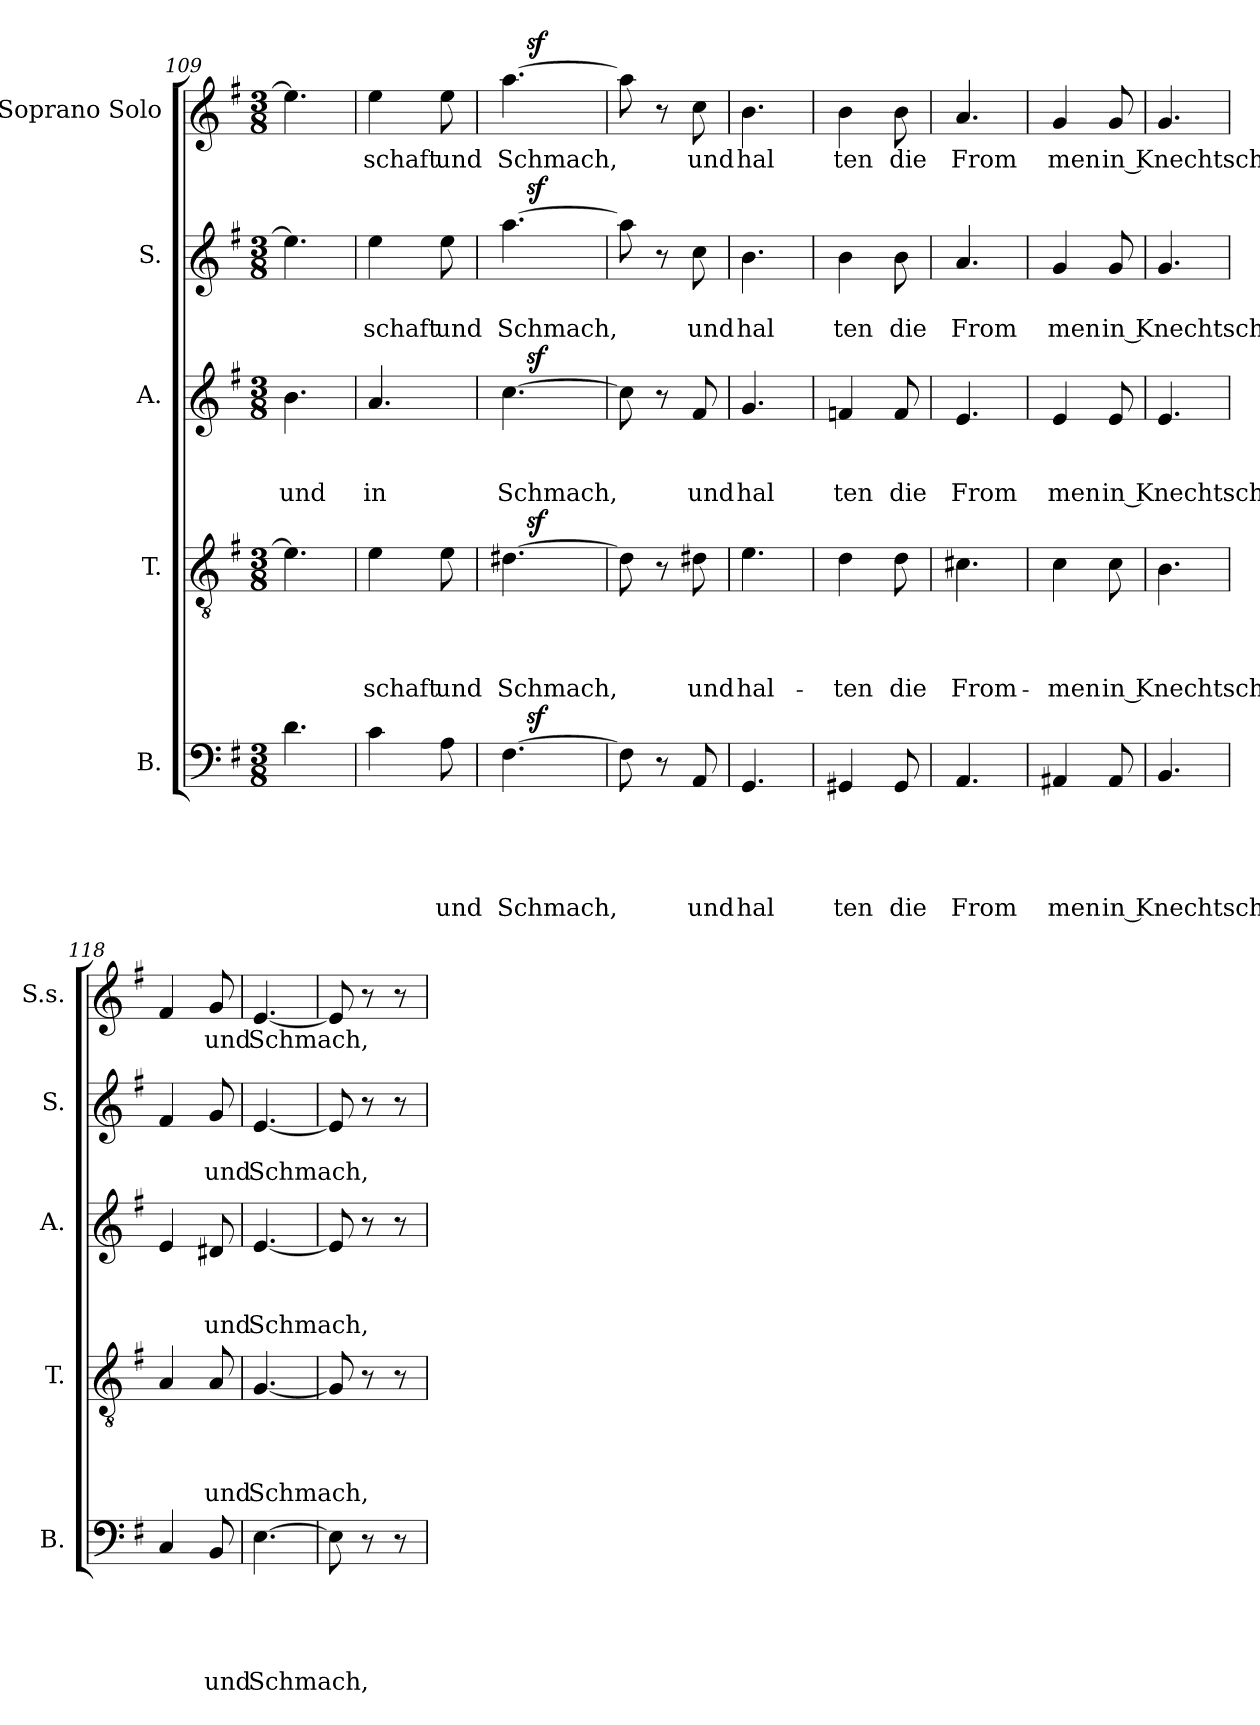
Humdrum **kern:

**kern	**text	**text	**text	**text	**text	**dynam	**kern	**text	**text	**text	**text	**dynam	**kern	**text	**text	**text	**dynam	**kern	**text	**text	**dynam	**kern	**text	**dynam
*part5	*part5	*part5	*part5	*part5	*part5	*part5	*part4	*part4	*part4	*part4	*part4	*part4	*part3	*part3	*part3	*part3	*part3	*part2	*part2	*part2	*part2	*part1	*part1	*part1
*staff5	*staff5	*staff5	*staff5	*staff5	*staff5	*staff5	*staff4	*staff4	*staff4	*staff4	*staff4	*staff4	*staff3	*staff3	*staff3	*staff3	*staff3	*staff2	*staff2	*staff2	*staff2	*staff1	*staff1	*staff1
*I"B.	*	*	*	*	*	*	*I"T.	*	*	*	*	*	*I"A.	*	*	*	*	*I"S.	*	*	*	*I"Soprano Solo	*	*
*I'B.	*	*	*	*	*	*	*I'T.	*	*	*	*	*	*I'A.	*	*	*	*	*I'S.	*	*	*	*I'S.s.	*	*
*clefF4	*	*	*	*	*	*	*clefGv2	*	*	*	*	*	*clefG2	*	*	*	*	*clefG2	*	*	*	*clefG2	*	*
*k[f#]	*	*	*	*	*	*	*k[f#]	*	*	*	*	*	*k[f#]	*	*	*	*	*k[f#]	*	*	*	*k[f#]	*	*
*G:	*	*	*	*	*	*	*G:	*	*	*	*	*	*G:	*	*	*	*	*G:	*	*	*	*G:	*	*
*M3/8	*	*	*	*	*	*	*M3/8	*	*	*	*	*	*M3/8	*	*	*	*	*M3/8	*	*	*	*M3/8	*	*
=109	=109	=109	=109	=109	=109	=109	=109	=109	=109	=109	=109	=109	=109	=109	=109	=109	=109	=109	=109	=109	=109	=109	=109	=109
!	!	!	!	!	!	!	!	!	!	!	!	!	!	!	!	!LO:LY:b	!	!	!	!	!	!	!	!
4.d\	.	.	.	.	.	.	4.e\]	.	.	.	.	.	4.b\	.	.	und	.	4.ee\]	.	.	.	4.ee\]	.	.
=110	=110	=110	=110	=110	=110	=110	=110	=110	=110	=110	=110	=110	=110	=110	=110	=110	=110	=110	=110	=110	=110	=110	=110	=110
!	!	!	!	!	!	!	!	!	!	!	!LO:LY:b	!	!	!	!	!LO:LY:b	!	!	!	!LO:LY:b	!	!	!LO:LY:b	!
4c\	.	.	.	.	.	.	4e\	.	.	.	-schaft	.	4.a/	.	.	in	.	4ee\	.	schaft	.	4ee\	-schaft	.
!	!	!	!	!	!LO:LY:b	!	!	!	!	!	!LO:LY:b	!	!	!	!	!	!	!	!	!LO:LY:b	!	!	!LO:LY:b	!
8A\	.	.	.	.	und	.	8e\	.	.	.	und	.	.	.	.	.	.	8ee\	.	und	.	8ee\	und	.
=111	=111	=111	=111	=111	=111	=111	=111	=111	=111	=111	=111	=111	=111	=111	=111	=111	=111	=111	=111	=111	=111	=111	=111	=111
!	!	!	!	!	!LO:LY:b	!	!	!	!	!	!LO:LY:b	!	!	!	!	!LO:LY:b	!	!	!	!LO:LY:b	!	!	!LO:LY:b	!
*^	*	*	*	*	*	*	*^	*	*	*	*	*	*^	*	*	*	*	*^	*	*	*	*^	*	*
[>4.F#\	16ryy	.	.	.	.	Schmach,	.	[>4.d#X\	16ryy	.	.	.	Schmach,	.	[>4.cc\	16ryy	.	.	Schmach,	.	[>4.aa\	16ryy	.	Schmach,	.	[>4.aa\	16ryy	Schmach,	.
!	!	!	!	!	!	!	!LO:DY:a	!	!	!	!	!	!	!LO:DY:a	!	!	!	!	!	!LO:DY:a	!	!	!	!	!LO:DY:a	!	!	!	!LO:DY:a
.	4ryy	.	.	.	.	.	sf	.	4ryy	.	.	.	.	sf	.	4ryy	.	.	.	sf	.	4ryy	.	.	sf	.	4ryy	.	sf
.	16ryy	.	.	.	.	.	.	.	16ryy	.	.	.	.	.	.	16ryy	.	.	.	.	.	16ryy	.	.	.	.	16ryy	.	.
*v	*v	*	*	*	*	*	*	*	*	*	*	*	*	*	*v	*v	*	*	*	*	*v	*v	*	*	*	*v	*v	*	*
*	*	*	*	*	*	*	*v	*v	*	*	*	*	*	*	*	*	*	*	*	*	*	*	*	*	*
=112	=112	=112	=112	=112	=112	=112	=112	=112	=112	=112	=112	=112	=112	=112	=112	=112	=112	=112	=112	=112	=112	=112	=112	=112
8F#\]	.	.	.	.	.	.	8d#\]	.	.	.	.	.	8cc\]	.	.	.	.	8aa\]	.	.	.	8aa\]	.	.
8r	.	.	.	.	.	.	8r	.	.	.	.	.	8r	.	.	.	.	8r	.	.	.	8r	.	.
!	!	!	!	!	!LO:LY:b	!	!	!	!	!	!LO:LY:b	!	!	!	!	!LO:LY:b	!	!	!	!LO:LY:b	!	!	!LO:LY:b	!
8AA/	.	.	.	.	und	.	8d#X\	.	.	.	und	.	8f#/	.	.	und	.	8cc\	.	und	.	8cc\	und	.
=113	=113	=113	=113	=113	=113	=113	=113	=113	=113	=113	=113	=113	=113	=113	=113	=113	=113	=113	=113	=113	=113	=113	=113	=113
!	!	!	!	!	!LO:LY:b	!	!	!	!	!	!LO:LY:b	!	!	!	!	!LO:LY:b	!	!	!	!LO:LY:b	!	!	!LO:LY:b	!
4.GG/	.	.	.	.	hal	.	4.e\	.	.	.	hal-	.	4.g/	.	.	hal	.	4.b\	.	hal	.	4.b\	hal	.
=114	=114	=114	=114	=114	=114	=114	=114	=114	=114	=114	=114	=114	=114	=114	=114	=114	=114	=114	=114	=114	=114	=114	=114	=114
!	!	!	!	!	!LO:LY:b	!	!	!	!	!	!LO:LY:b	!	!	!	!	!LO:LY:b	!	!	!	!LO:LY:b	!	!	!LO:LY:b	!
4GG#X/	.	.	.	.	ten	.	4d\	.	.	.	-ten	.	4fn/	.	.	ten	.	4b\	.	ten	.	4b\	ten	.
!	!	!	!	!	!LO:LY:b	!	!	!	!	!	!LO:LY:b	!	!	!	!	!LO:LY:b	!	!	!	!LO:LY:b	!	!	!LO:LY:b	!
8GG#/	.	.	.	.	die	.	8d\	.	.	.	die	.	8f/	.	.	die	.	8b\	.	die	.	8b\	die	.
=115	=115	=115	=115	=115	=115	=115	=115	=115	=115	=115	=115	=115	=115	=115	=115	=115	=115	=115	=115	=115	=115	=115	=115	=115
!	!	!	!	!	!LO:LY:b	!	!	!	!	!	!LO:LY:b	!	!	!	!	!LO:LY:b	!	!	!	!LO:LY:b	!	!	!LO:LY:b	!
4.AA/	.	.	.	.	From	.	4.c#X\	.	.	.	From-	.	4.e/	.	.	From	.	4.a/	.	From	.	4.a/	From	.
=116	=116	=116	=116	=116	=116	=116	=116	=116	=116	=116	=116	=116	=116	=116	=116	=116	=116	=116	=116	=116	=116	=116	=116	=116
!	!	!	!	!	!LO:LY:b	!	!	!	!	!	!LO:LY:b	!	!	!	!	!LO:LY:b	!	!	!	!LO:LY:b	!	!	!LO:LY:b	!
4AA#X/	.	.	.	.	men	.	4c\	.	.	.	-men	.	4e/	.	.	men	.	4g/	.	men	.	4g/	men	.
!	!	!	!	!	!LO:LY:b	!	!	!	!	!	!LO:LY:b	!	!	!	!	!LO:LY:b	!	!	!	!LO:LY:b	!	!	!LO:LY:b	!
8AA#/	.	.	.	.	in Knechtschaft	.	8c\	.	.	.	in Knechtschaft	.	8e/	.	.	in Knechtschaft	.	8g/	.	in Knechtschaft	.	8g/	in Knechtschaft	.
=117	=117	=117	=117	=117	=117	=117	=117	=117	=117	=117	=117	=117	=117	=117	=117	=117	=117	=117	=117	=117	=117	=117	=117	=117
4.BB/	.	.	.	.	.	.	4.B\	.	.	.	.	.	4.e/	.	.	.	.	4.g/	.	.	.	4.g/	.	.
=118	=118	=118	=118	=118	=118	=118	=118	=118	=118	=118	=118	=118	=118	=118	=118	=118	=118	=118	=118	=118	=118	=118	=118	=118
4C/	.	.	.	.	.	.	4A/	.	.	.	.	.	4e/	.	.	.	.	4f#/	.	.	.	4f#/	.	.
!	!	!	!	!	!LO:LY:b	!	!	!	!	!	!LO:LY:b	!	!	!	!	!LO:LY:b	!	!	!	!LO:LY:b	!	!	!LO:LY:b	!
8BB/	.	.	.	.	und	.	8A/	.	.	.	und	.	8d#X/	.	.	und	.	8g/	.	und	.	8g/	und	.
=119	=119	=119	=119	=119	=119	=119	=119	=119	=119	=119	=119	=119	=119	=119	=119	=119	=119	=119	=119	=119	=119	=119	=119	=119
!	!	!	!	!	!LO:LY:b	!	!	!	!	!	!LO:LY:b	!	!	!	!	!LO:LY:b	!	!	!	!LO:LY:b	!	!	!LO:LY:b	!
[>4.E\	.	.	.	.	Schmach,	.	[<4.G/	.	.	.	Schmach,	.	[<4.e/	.	.	Schmach,	.	[<4.e/	.	Schmach,	.	[<4.e/	Schmach,	.
=120	=120	=120	=120	=120	=120	=120	=120	=120	=120	=120	=120	=120	=120	=120	=120	=120	=120	=120	=120	=120	=120	=120	=120	=120
8E\]	.	.	.	.	.	.	8G/]	.	.	.	.	.	8e/]	.	.	.	.	8e/]	.	.	.	8e/]	.	.
8r	.	.	.	.	.	.	8r	.	.	.	.	.	8r	.	.	.	.	8r	.	.	.	8r	.	.
8r	.	.	.	.	.	.	8r	.	.	.	.	.	8r	.	.	.	.	8r	.	.	.	8r	.	.
=	=	=	=	=	=	=	=	=	=	=	=	=	=	=	=	=	=	=	=	=	=	=	=	=
*-	*-	*-	*-	*-	*-	*-	*-	*-	*-	*-	*-	*-	*-	*-	*-	*-	*-	*-	*-	*-	*-	*-	*-	*-
